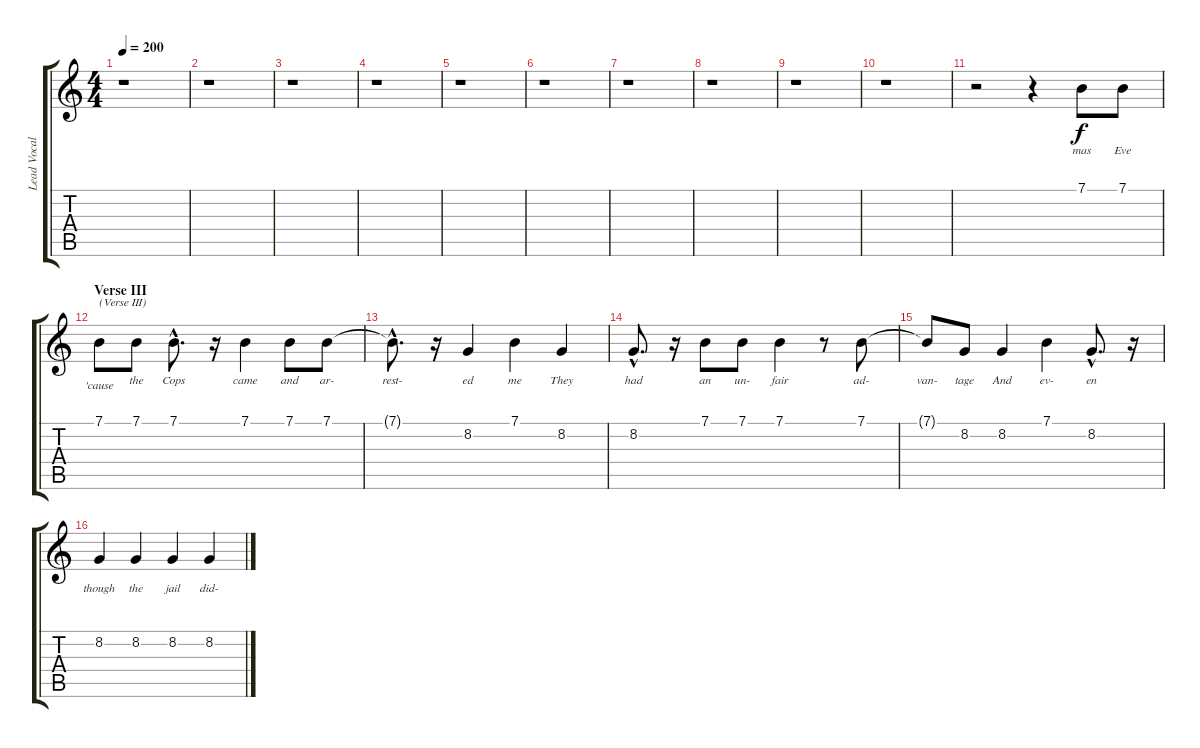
\track ("Lead Vocals" "Lead Vocal") {instrument altosax}
\staff {score tabs}
\tuning (E4 B3 G3 D3 A2 E2) {hide}
\ts (4 4)
\tempo 200
\clef g2
\ks c
r.1{dy f} |
r.1 |
r.1 |
r.1 |
r.1 |
r.1 |
r.1 |
r.1 |
r.1 |
r.1 |
r.2 r.4 7.1.8{lyrics (0 "mas") lyrics (1 "") lyrics (2 "") lyrics (3 "") lyrics (4 "")} 7.1.8{lyrics (0 "Eve") lyrics (1 "") lyrics (2 "") lyrics (3 "") lyrics (4 "")} |
\section ("" "Verse III")
7.1.8{txt "(Verse III)" lyrics (0 "") lyrics (1 "'cause") lyrics (2 "") lyrics (3 "") lyrics (4 "")} 7.1.8{lyrics (0 "the") lyrics (1 "") lyrics (2 "") lyrics (3 "") lyrics (4 "")} 7.1{hac}.8{d lyrics (0 "Cops") lyrics (1 "") lyrics (2 "") lyrics (3 "") lyrics (4 "")} r.16 7.1.4{lyrics (0 "came") lyrics (1 "") lyrics (2 "") lyrics (3 "") lyrics (4 "")} 7.1.8{lyrics (0 "and") lyrics (1 "") lyrics (2 "") lyrics (3 "") lyrics (4 "")} 7.1.8{lyrics (0 "ar-") lyrics (1 "") lyrics (2 "") lyrics (3 "") lyrics (4 "")} |
7.1{hac t}.8{d lyrics (0 "rest-") lyrics (1 "") lyrics (2 "") lyrics (3 "") lyrics (4 "")} r.16 8.2.4{lyrics (0 "ed") lyrics (1 "") lyrics (2 "") lyrics (3 "") lyrics (4 "")} 7.1.4{lyrics (0 "me") lyrics (1 "") lyrics (2 "") lyrics (3 "") lyrics (4 "")} 8.2.4{lyrics (0 "They") lyrics (1 "") lyrics (2 "") lyrics (3 "") lyrics (4 "")} |
8.2{hac}.8{d lyrics (0 "had") lyrics (1 "") lyrics (2 "") lyrics (3 "") lyrics (4 "")} r.16 7.1.8{lyrics (0 "an") lyrics (1 "") lyrics (2 "") lyrics (3 "") lyrics (4 "")} 7.1.8{lyrics (0 "un-") lyrics (1 "") lyrics (2 "") lyrics (3 "") lyrics (4 "")} 7.1.4{lyrics (0 "fair") lyrics (1 "") lyrics (2 "") lyrics (3 "") lyrics (4 "")} r.8 7.1.8{lyrics (0 "ad-") lyrics (1 "") lyrics (2 "") lyrics (3 "") lyrics (4 "")} |
7.1{t}.8{lyrics (0 "van-") lyrics (1 "") lyrics (2 "") lyrics (3 "") lyrics (4 "")} 8.2.8{lyrics (0 "tage") lyrics (1 "") lyrics (2 "") lyrics (3 "") lyrics (4 "")} 8.2.4{lyrics (0 "And") lyrics (1 "") lyrics (2 "") lyrics (3 "") lyrics (4 "")} 7.1.4{lyrics (0 "ev-") lyrics (1 "") lyrics (2 "") lyrics (3 "") lyrics (4 "")} 8.2{hac}.8{d lyrics (0 "en") lyrics (1 "") lyrics (2 "") lyrics (3 "") lyrics (4 "")} r.16 |
8.2.4{lyrics (0 "though") lyrics (1 "") lyrics (2 "") lyrics (3 "") lyrics (4 "")} 8.2.4{lyrics (0 "the") lyrics (1 "") lyrics (2 "") lyrics (3 "") lyrics (4 "")} 8.2.4{lyrics (0 "jail") lyrics (1 "") lyrics (2 "") lyrics (3 "") lyrics (4 "")} 8.2.4{lyrics (0 "did-") lyrics (1 "") lyrics (2 "") lyrics (3 "") lyrics (4 "")}
